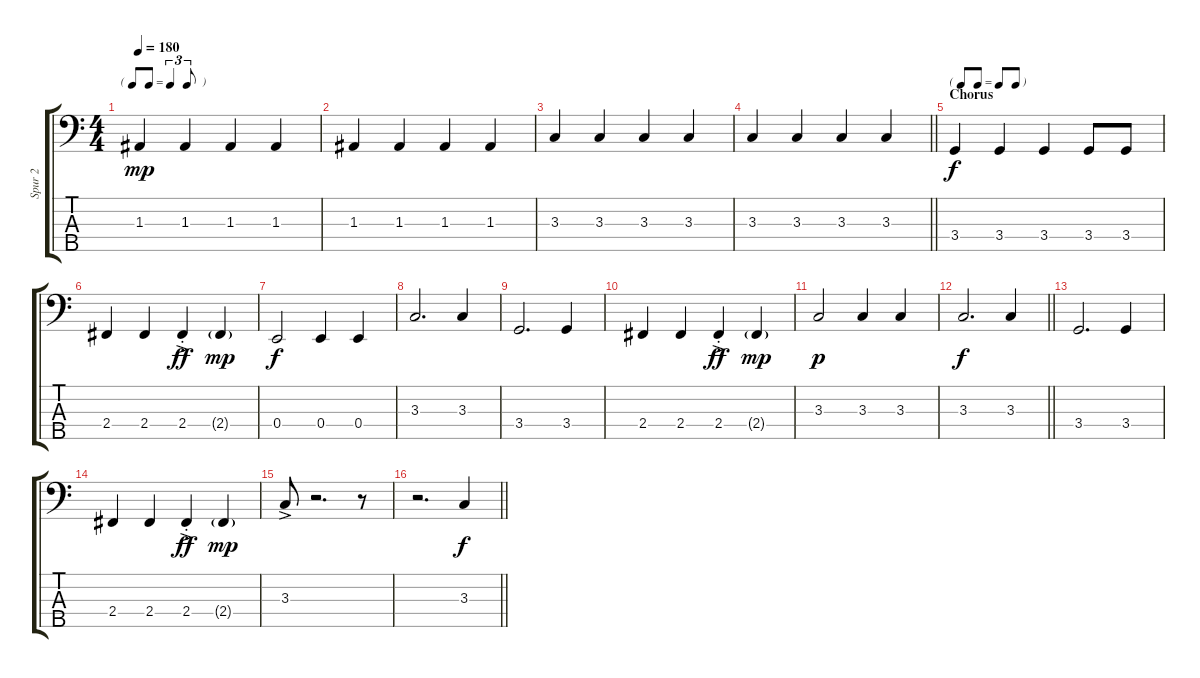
\track ("Spur 2" "Spur 2") {instrument electricbassfinger}
\staff {score tabs}
\tuning (G2 D2 A1 E1 B0) {hide}
\ts (4 4)
\tf triplet8th
\tempo 180
\clef f4
\ks c
1.3.4{dy mp} 1.3.4 1.3.4 1.3.4 |
1.3.4 1.3.4 1.3.4 1.3.4 |
3.3.4 3.3.4 3.3.4 3.3.4 |
\barLineRight lightlight
3.3.4 3.3.4 3.3.4 3.3.4 |
\tf none
\section ("" "Chorus")
3.4.4{dy f} 3.4.4 3.4.4 3.4.8 3.4.8 |
2.4.4 2.4.4 2.4{ac st}.4{dy ff} 2.4{g}.4{dy mp} |
0.4.2{dy f} 0.4.4 0.4.4 |
3.3.2{d} 3.3.4 |
3.4.2{d} 3.4.4 |
2.4.4 2.4.4 2.4{ac st}.4{dy ff} 2.4{g}.4{dy mp} |
3.3.2{dy p} 3.3.4 3.3.4 |
\barLineRight lightlight
3.3.2{d dy f} 3.3.4 |
3.4.2{d} 3.4.4 |
2.4.4 2.4.4 2.4{ac st}.4{dy ff} 2.4{g}.4{dy mp} |
3.3{ac}.8 r.2{d} r.8 |
\barLineRight lightlight
r.2{d} 3.3.4{dy f}
